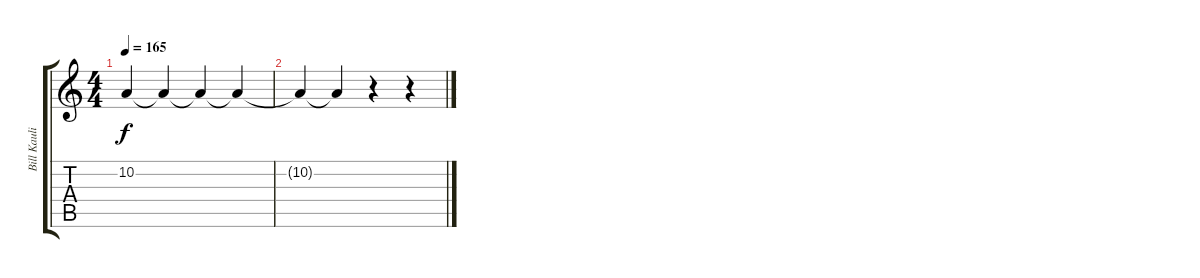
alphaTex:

\track ("Bill Kaulitz" "Bill Kauli") {instrument oboe}
\staff {score tabs}
\tuning (E4 B3 G3 D3 A2 E2) {hide}
\ts (4 4)
\tempo 165
\clef g2
\ks c
10.2{t}.4{dy f volume 0} 10.2{t}.4 10.2{t}.4 10.2{t}.4 |
10.2{t}.4 10.2{t}.4 r.4 r.4
